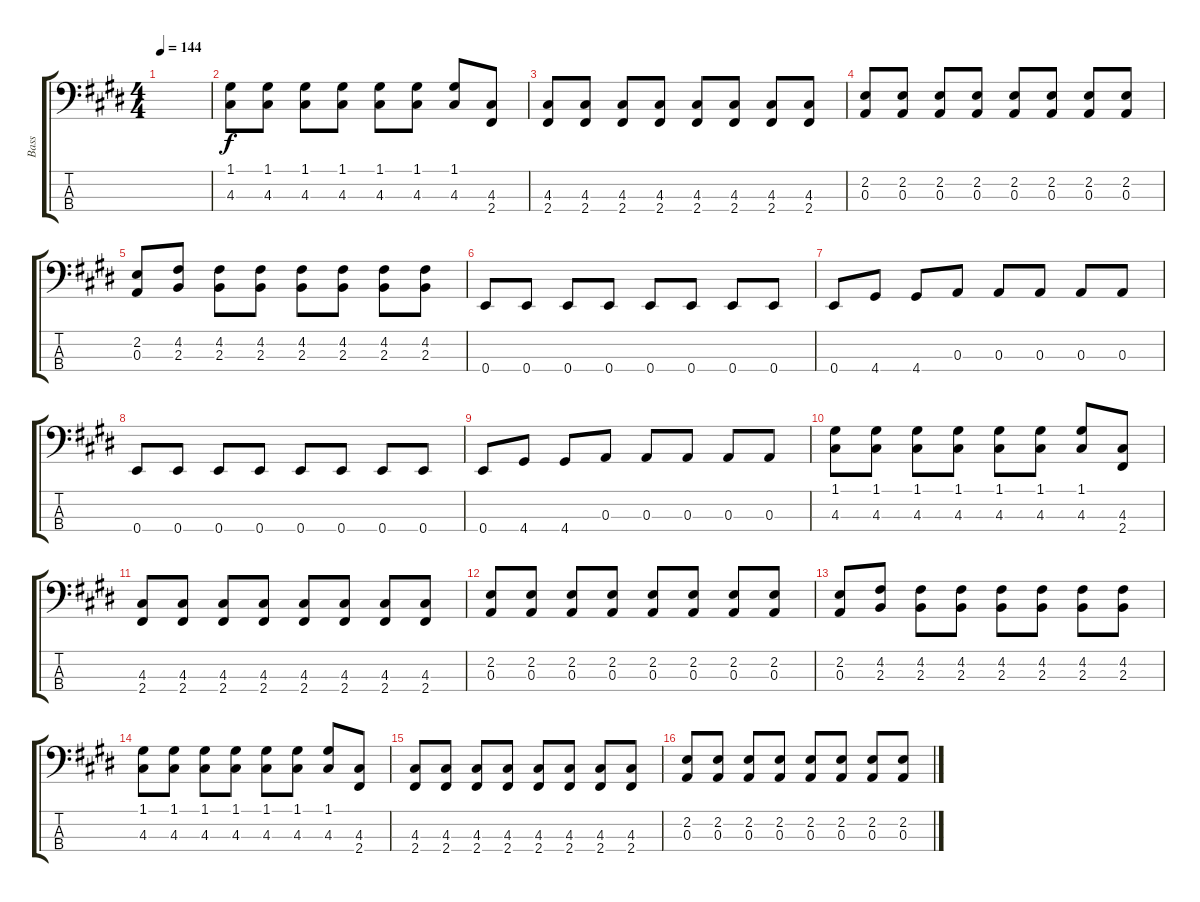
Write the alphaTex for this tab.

\track ("Bass" "Bass") {instrument electricbassfinger}
\staff {score tabs}
\tuning (G2 D2 A1 E1) {hide}
\ts (4 4)
\tempo 144
\clef f4
\ks e
|
(1.1 4.3).8 (1.1 4.3).8 (1.1 4.3).8 (1.1 4.3).8 (1.1 4.3).8 (1.1 4.3).8 (1.1 4.3).8 (4.3 2.4).8 |
(4.3 2.4).8 (4.3 2.4).8 (4.3 2.4).8 (4.3 2.4).8 (4.3 2.4).8 (4.3 2.4).8 (4.3 2.4).8 (4.3 2.4).8 |
(2.2 0.3).8 (2.2 0.3).8 (2.2 0.3).8 (2.2 0.3).8 (2.2 0.3).8 (2.2 0.3).8 (2.2 0.3).8 (2.2 0.3).8 |
(2.2 0.3).8 (4.2 2.3).8 (4.2 2.3).8 (4.2 2.3).8 (4.2 2.3).8 (4.2 2.3).8 (4.2 2.3).8 (4.2 2.3).8 |
0.4.8 0.4.8 0.4.8 0.4.8 0.4.8 0.4.8 0.4.8 0.4.8 |
0.4.8 4.4.8 4.4.8 0.3.8 0.3.8 0.3.8 0.3.8 0.3.8 |
0.4.8 0.4.8 0.4.8 0.4.8 0.4.8 0.4.8 0.4.8 0.4.8 |
0.4.8 4.4.8 4.4.8 0.3.8 0.3.8 0.3.8 0.3.8 0.3.8 |
(1.1 4.3).8 (1.1 4.3).8 (1.1 4.3).8 (1.1 4.3).8 (1.1 4.3).8 (1.1 4.3).8 (1.1 4.3).8 (4.3 2.4).8 |
(4.3 2.4).8 (4.3 2.4).8 (4.3 2.4).8 (4.3 2.4).8 (4.3 2.4).8 (4.3 2.4).8 (4.3 2.4).8 (4.3 2.4).8 |
(2.2 0.3).8 (2.2 0.3).8 (2.2 0.3).8 (2.2 0.3).8 (2.2 0.3).8 (2.2 0.3).8 (2.2 0.3).8 (2.2 0.3).8 |
(2.2 0.3).8 (4.2 2.3).8 (4.2 2.3).8 (4.2 2.3).8 (4.2 2.3).8 (4.2 2.3).8 (4.2 2.3).8 (4.2 2.3).8 |
(1.1 4.3).8 (1.1 4.3).8 (1.1 4.3).8 (1.1 4.3).8 (1.1 4.3).8 (1.1 4.3).8 (1.1 4.3).8 (4.3 2.4).8 |
(4.3 2.4).8 (4.3 2.4).8 (4.3 2.4).8 (4.3 2.4).8 (4.3 2.4).8 (4.3 2.4).8 (4.3 2.4).8 (4.3 2.4).8 |
(2.2 0.3).8 (2.2 0.3).8 (2.2 0.3).8 (2.2 0.3).8 (2.2 0.3).8 (2.2 0.3).8 (2.2 0.3).8 (2.2 0.3).8
